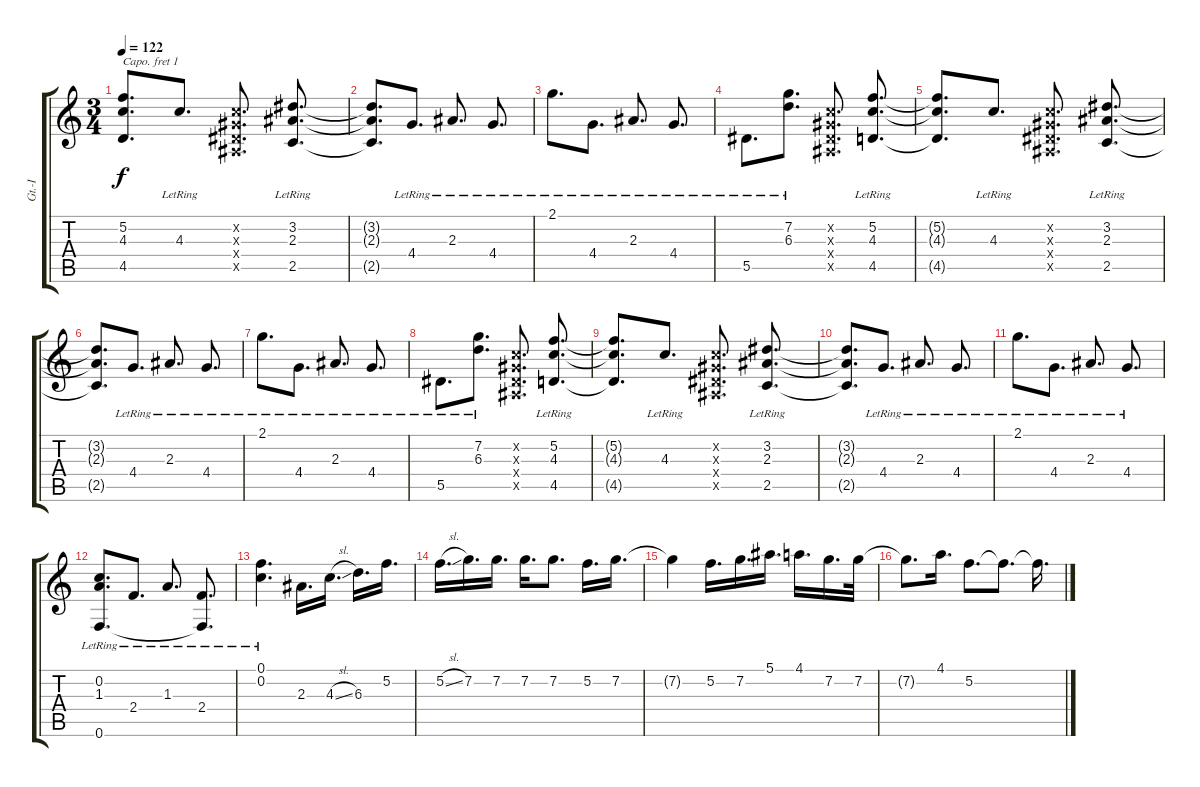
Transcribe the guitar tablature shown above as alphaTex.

\track ("Gt.-I" "Gt.-I") {instrument acousticguitarsteel}
\staff {score tabs}
\capo 1
\tuning (E4 B3 G3 D3 A2 E2) {hide}
\ts (3 4)
\tempo 122
\clef g2
\ks c
(5.2{t} 4.3{t} 4.5{t}).8{d dy f} 4.3{lr}.8{d} (0.2{x} 0.3{x} 0.4{x} 0.5{x}).8{d} (3.2{lr} 2.3{lr} 2.5{lr}).8{d} |
(3.2{t} 2.3{t} 2.5{t}).8{d} 4.4{lr}.8{d} 2.3{lr}.8{d} 4.4{lr}.8{d} |
2.1{lr}.8{d} 4.4{lr}.8{d} 2.3{lr}.8{d} 4.4{lr}.8{d} |
5.5{lr}.8{d} (7.2{lr} 6.3{lr}).8{d} (0.2{x} 0.3{x} 0.4{x} 0.5{x}).8{d} (5.2{lr} 4.3{lr} 4.5{lr}).8{d} |
(5.2{t} 4.3{t} 4.5{t}).8{d} 4.3{lr}.8{d} (0.2{x} 0.3{x} 0.4{x} 0.5{x}).8{d} (3.2{lr} 2.3{lr} 2.5{lr}).8{d} |
(3.2{t} 2.3{t} 2.5{t}).8{d} 4.4{lr}.8{d} 2.3{lr}.8{d} 4.4{lr}.8{d} |
2.1{lr}.8{d} 4.4{lr}.8{d} 2.3{lr}.8{d} 4.4{lr}.8{d} |
5.5{lr}.8{d} (7.2{lr} 6.3{lr}).8{d} (0.2{x} 0.3{x} 0.4{x} 0.5{x}).8{d} (5.2{lr} 4.3{lr} 4.5{lr}).8{d} |
(5.2{t} 4.3{t} 4.5{t}).8{d} 4.3{lr}.8{d} (0.2{x} 0.3{x} 0.4{x} 0.5{x}).8{d} (3.2{lr} 2.3{lr} 2.5{lr}).8{d} |
(3.2{t} 2.3{t} 2.5{t}).8{d} 4.4{lr}.8{d} 2.3{lr}.8{d} 4.4{lr}.8{d} |
2.1{lr}.8{d} 4.4{lr}.8{d} 2.3{lr}.8{d} 4.4{lr}.8{d} |
(0.2{lr} 1.3{lr} 0.6).8{d} 2.4{lr}.8{d} 1.3{lr}.8{d} (2.4{lr} 0.6{t}).8{d} |
(0.1{lr} 0.2).4{d} 2.3.16{d} 4.3{sl}.16{d} 6.3.16{d} 5.2.16{d} |
5.2{sl}.16{d} 7.2.16{d} 7.2.16{d} 7.2.16{d} 7.2.8{d} 5.2.16{d} 7.2.16{d} |
7.2{t}.4 5.2.16{d} 7.2.16{d} 5.1.16{d} 4.1.16{d} 7.2.16{d} 7.2.32 |
7.2{t}.8{d} 4.1.16{d} 5.2.8{d} 5.2{t}.8{d} 5.2{t}.16{d}
